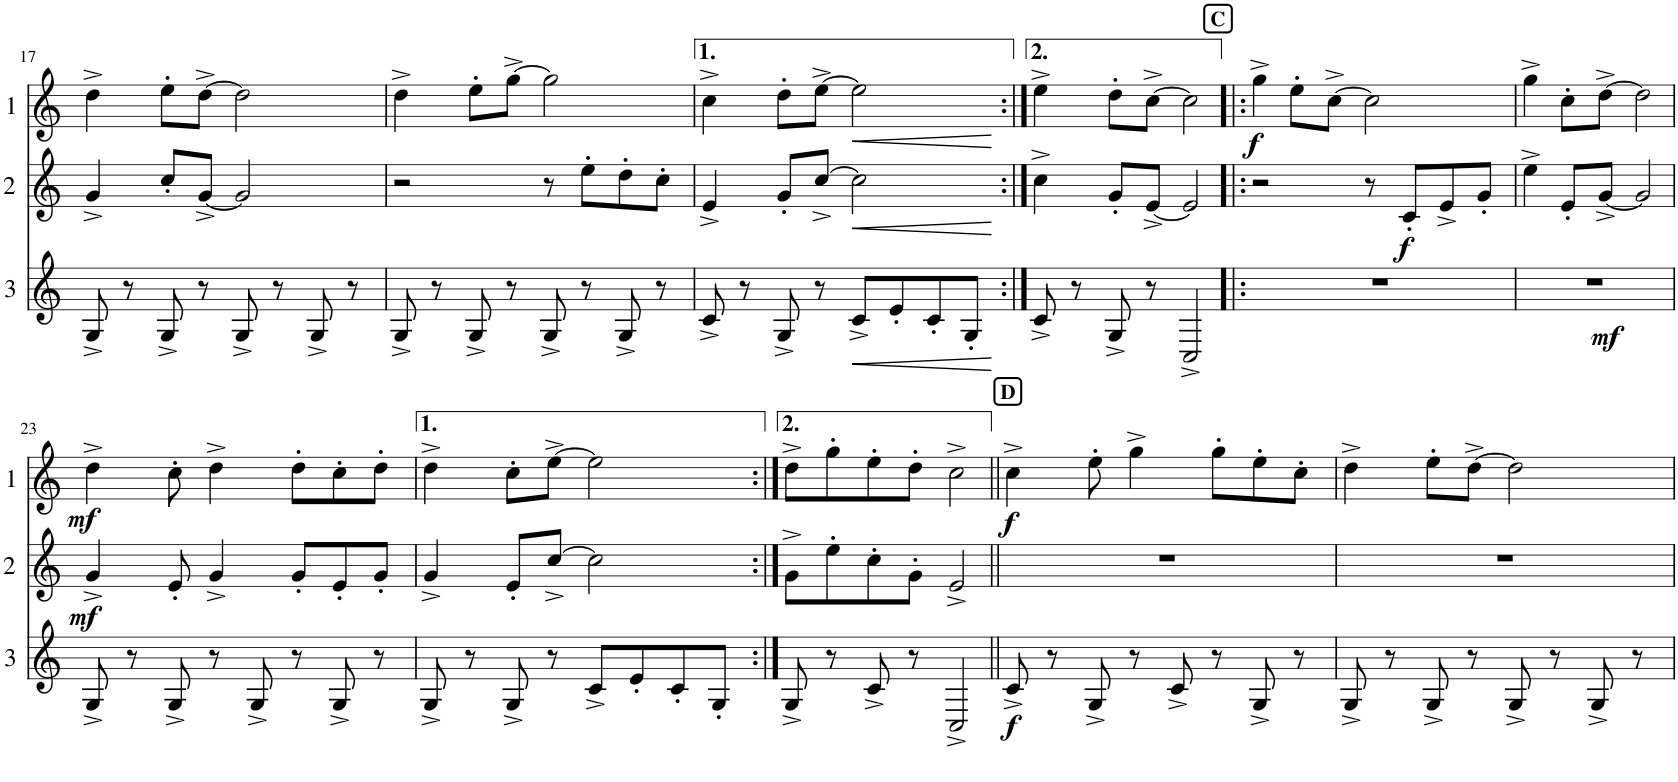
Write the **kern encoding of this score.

**kern	**dynam	**kern	**dynam	**kern	**dynam
*part3	*part3	*part2	*part2	*part1	*part1
*staff3	*staff3	*staff2	*staff2	*staff1	*staff1
*I"3	*	*I"2	*	*I"1	*
!!LO:PB:g=z
*clefG2	*	*clefG2	*	*clefG2	*
*Trd4c7	*	*Trd4c7	*	*Trd4c7	*
*k[]	*	*k[]	*	*k[]	*
*M4/4	*	*M4/4	*	*M4/4	*
=17	=17	=17	=17	=17	=17
8G^/	.	4g^/	.	4dd^\	.
8r	.	.	.	.	.
8G^/	.	8cc'/L	.	8ee'\L	.
8r	.	[8g^/J	.	[8dd^\J	.
8G^/	.	2g/]	.	2dd\]	.
8r	.	.	.	.	.
8G^/	.	.	.	.	.
8r	.	.	.	.	.
=18	=18	=18	=18	=18	=18
8G^/	.	2r	.	4dd^\	.
8r	.	.	.	.	.
8G^/	.	.	.	8ee'\L	.
8r	.	.	.	[8gg^\J	.
8G^/	.	8r	.	2gg\]	.
8r	.	8ee'\L	.	.	.
8G^/	.	8dd'\	.	.	.
8r	.	8cc'\J	.	.	.
=19	=19	=19	=19	=19	=19
8c^/	.	4e^/	.	4cc^\	.
8r	.	.	.	.	.
8G^/	.	8g'/L	.	8dd'\L	.
8r	.	[8cc^/J	.	[8ee^\J	.
!	!LO:HP:b	!	!LO:HP:b	!	!LO:HP:b
8c^/L	<	2cc\]	<	2ee\]	<
8e'/	.	.	.	.	.
8c'/	.	.	.	.	.
8G'/J	.	.	.	.	.
.	[	.	[	.	[
=20:|!	=20:|!	=20:|!	=20:|!	=20:|!	=20:|!
8c^/	.	4cc^\	.	4ee^\	.
8r	.	.	.	.	.
8G^/	.	8g'/L	.	8dd'\L	.
8r	.	[8e^/J	.	[8cc^\J	.
2C^/	.	2e/]	.	2cc\]	.
!!LO:REH:place=s1:a:B:cj:t=C
=21!|:	=21!|:	=21!|:	=21!|:	=21!|:	=21!|:
!	!	!	!	!	!LO:DY:b
1r	.	2r	.	4gg^\	f
.	.	.	.	8ee'\L	.
.	.	.	.	[8cc^\J	.
.	.	8r	.	2cc\]	.
!	!	!	!LO:DY:b	!	!
.	.	8c'/L	f	.	.
.	.	8e^/	.	.	.
.	.	8g'/J	.	.	.
=22	=22	=22	=22	=22	=22
!	!LO:DY:b	!	!	!	!
1r	mf	4ee^\	.	4gg^\	.
.	.	8e'/L	.	8cc'\L	.
.	.	[8g^/J	.	[8dd^\J	.
.	.	2g/]	.	2dd\]	.
!!LO:LB:g=z
=23	=23	=23	=23	=23	=23
!	!	!	!LO:DY:b	!	!LO:DY:b
8G^/	.	4g^/	mf	4dd^\	mf
8r	.	.	.	.	.
8G^/	.	8e'/	.	8cc'\	.
8r	.	4g^/	.	4dd^\	.
8G^/	.	.	.	.	.
8r	.	8g'/L	.	8dd'\L	.
8G^/	.	8e'/	.	8cc'\	.
8r	.	8g'/J	.	8dd'\J	.
=24	=24	=24	=24	=24	=24
8G^/	.	4g^/	.	4dd^\	.
8r	.	.	.	.	.
8G^/	.	8e'/L	.	8cc'\L	.
8r	.	[8cc^/J	.	[8ee^\J	.
8c^/L	.	2cc\]	.	2ee\]	.
8e'/	.	.	.	.	.
8c'/	.	.	.	.	.
8G'/J	.	.	.	.	.
=25:|!	=25:|!	=25:|!	=25:|!	=25:|!	=25:|!
8G^/	.	8g^\L	.	8dd^\L	.
8r	.	8ee'\	.	8gg'\	.
8c^/	.	8cc'\	.	8ee'\	.
8r	.	8g'\J	.	8dd'\J	.
2C^/	.	2e^/	.	2cc^\	.
!!LO:REH:place=s1:a:B:cj:t=D
=26||	=26||	=26||	=26||	=26||	=26||
!	!LO:DY:b	!	!	!	!LO:DY:b
8c^/	f	1r	.	4cc^\	f
8r	.	.	.	.	.
8G^/	.	.	.	8ee'\	.
8r	.	.	.	4gg^\	.
8c^/	.	.	.	.	.
8r	.	.	.	8gg'\L	.
8G^/	.	.	.	8ee'\	.
8r	.	.	.	8cc'\J	.
=27	=27	=27	=27	=27	=27
8G^/	.	1r	.	4dd^\	.
8r	.	.	.	.	.
8G^/	.	.	.	8ee'\L	.
8r	.	.	.	[8dd^\J	.
8G^/	.	.	.	2dd\]	.
8r	.	.	.	.	.
8G^/	.	.	.	.	.
8r	.	.	.	.	.
=	=	=	=	=	=
*-	*-	*-	*-	*-	*-
